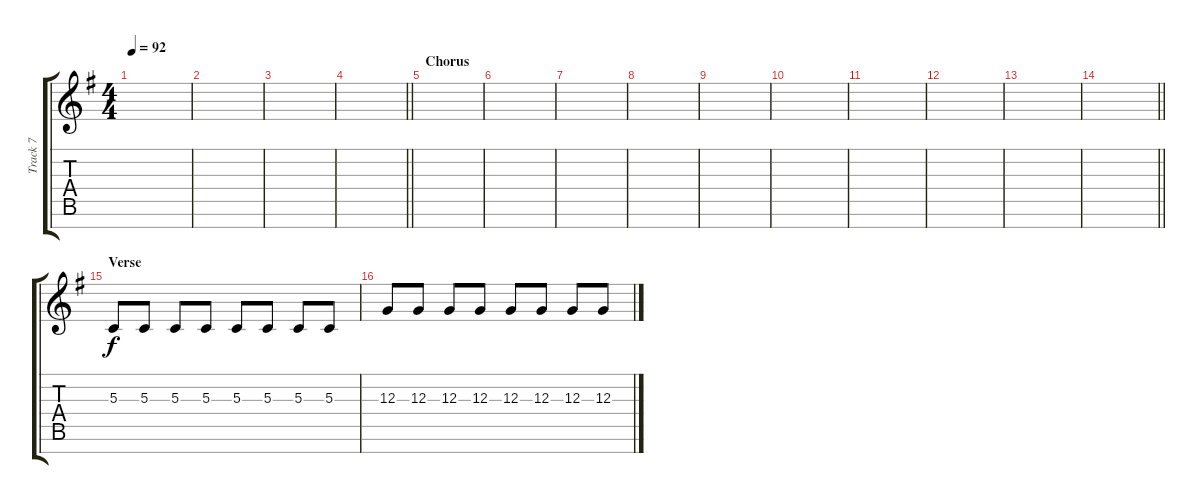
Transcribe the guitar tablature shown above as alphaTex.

\track ("Track 7" "Track 7") {instrument violin}
\staff {score tabs}
\tuning (E4 B3 G3 D3 A2 E2 B1) {hide}
\ts (4 4)
\tempo 92
\clef g2
\ks g
|
|
|
\barLineRight lightlight
|
\section ("" "Chorus")
|
|
|
|
|
|
|
|
|
\barLineRight lightlight
|
\section ("" "Verse")
5.3.8 5.3.8 5.3.8 5.3.8 5.3.8 5.3.8 5.3.8 5.3.8 |
12.3.8 12.3.8 12.3.8 12.3.8 12.3.8 12.3.8 12.3.8 12.3.8
